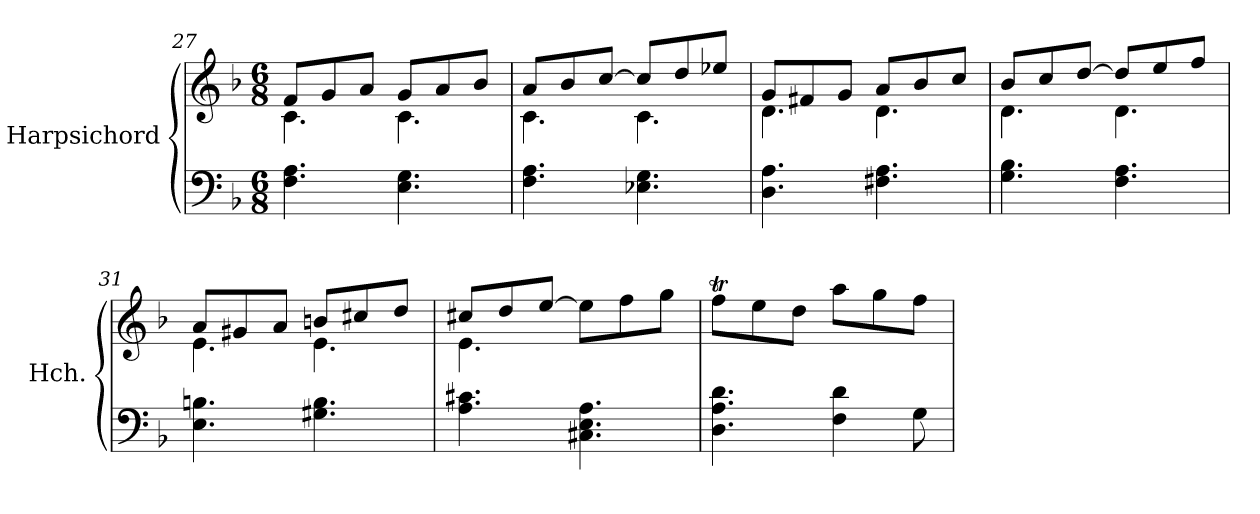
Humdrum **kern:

**kern	**kern
*part1	*part1
*staff2	*staff1
*I"Harpsichord	*
*I'Hch.	*
*clefF4	*clefG2
*k[b-]	*k[b-]
*M6/8	*M6/8
=27	=27
*	*^
4.F\ 4.A\	8f/L	4.c\
.	8g/	.
.	8a/J	.
4.E\ 4.G\	8g/L	4.c\
.	8a/	.
.	8b-/J	.
=28	=28	=28
4.F\ 4.A\	8a/L	4.c\
.	8b-/	.
.	[8cc/J	.
4.E-X\ 4.G\	8cc/L]	4.c\
.	8dd/	.
.	8ee-X/J	.
=29	=29	=29
4.D\ 4.A\	8g/L	4.d\
.	8f#X/	.
.	8g/J	.
4.F#X\ 4.A\	8a/L	4.d\
.	8b-/	.
.	8cc/J	.
!!LO:LB:g=z	!!
=30	=30	=30
4.G\ 4.B-\	8b-/L	4.d\
.	8cc/	.
.	[8dd/J	.
4.F\ 4.A\	8dd/L]	4.d\
.	8ee/	.
.	8ff/J	.
=31	=31	=31
4.E\ 4.Bn\	8a/L	4.e\
.	8g#X/	.
.	8a/J	.
4.G#X\ 4.B\	8bn/L	4.e\
.	8cc#X/	.
.	8dd/J	.
=32	=32	=32
4.A\ 4.c#X\	8cc#X/L	4.e\
.	8dd/	.
.	[8ee/J	.
4.C#X\ 4.E\ 4.A\	8ee\L]	4.ryy
.	8ff\	.
.	8gg\J	.
*	*v	*v
=33	=33
4.D\ 4.A\ 4.d\	8ffT\L
.	8ee\
.	8dd\J
4F\ 4d\	8aa\L
.	8gg\
8G\	8ff\J
=	=
*-	*-
